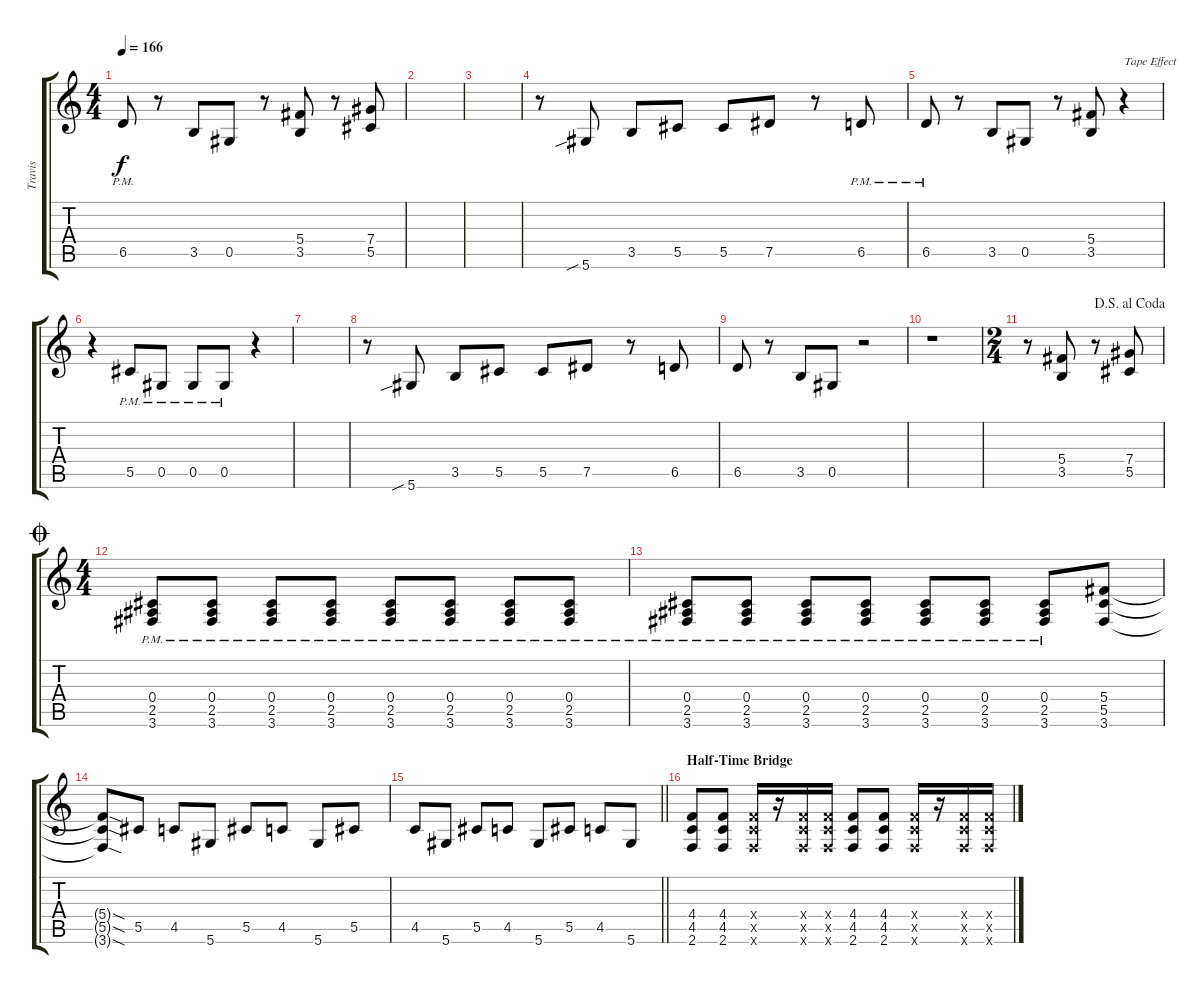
\track ("Travis" "Travis") {instrument distortionguitar}
\staff {score tabs}
\tuning (Eb4 Bb3 Gb3 Db3 Ab2 Eb2) {hide}
\ts (4 4)
\tempo 166
\clef g2
\ks c
6.5{pm}.8{dy f} r.8 3.5.8 0.5.8 r.8 (5.4 3.5).8 r.8 (7.4 5.5).8 |
|
|
r.8 5.6{sib}.8 3.5.8 5.5.8 5.5.8 7.5.8 r.8 6.5{pm}.8 |
6.5{pm}.8 r.8 3.5.8 0.5.8 r.8 (5.4 3.5).8 r.4{txt "Tape Effect"} |
r.4 5.5{pm}.8 0.5{pm}.8 0.5{pm}.8 0.5{pm}.8 r.4 |
|
r.8 5.6{sib}.8 3.5.8 5.5.8 5.5.8 7.5.8 r.8 6.5.8 |
6.5.8 r.8 3.5.8 0.5.8 r.2 |
r.1 |
\ts (2 4)
\jump dalsegnoalcoda
r.8 (5.4 3.5).8 r.8 (7.4 5.5).8 |
\ts (4 4)
\jump coda
(0.4{pm} 2.5{pm} 3.6{pm}).8 (0.4{pm} 2.5{pm} 3.6{pm}).8 (0.4{pm} 2.5{pm} 3.6{pm}).8 (0.4{pm} 2.5{pm} 3.6{pm}).8 (0.4{pm} 2.5{pm} 3.6{pm}).8 (0.4{pm} 2.5{pm} 3.6{pm}).8 (0.4{pm} 2.5{pm} 3.6{pm}).8 (0.4{pm} 2.5{pm} 3.6{pm}).8 |
(0.4{pm} 2.5{pm} 3.6{pm}).8 (0.4{pm} 2.5{pm} 3.6{pm}).8 (0.4{pm} 2.5{pm} 3.6{pm}).8 (0.4{pm} 2.5{pm} 3.6{pm}).8 (0.4{pm} 2.5{pm} 3.6{pm}).8 (0.4{pm} 2.5{pm} 3.6{pm}).8 (0.4{pm} 2.5{pm} 3.6{pm}).8 (5.4 5.5 3.6).8 |
(5.4{sod t} 5.5{sod t} 3.6{sod t}).8 5.5.8 4.5.8 5.6.8 5.5.8 4.5.8 5.6.8 5.5.8 |
\barLineRight lightlight
4.5.8 5.6.8 5.5.8 4.5.8 5.6.8 5.5.8 4.5.8 5.6.8 |
\section ("" "Half-Time Bridge")
(4.4 4.5 2.6).8 (4.4 4.5 2.6).8 (4.4{x} 4.5{x} 2.6{x}).16 r.16 (4.4{x} 4.5{x} 2.6{x}).16 (4.4{x} 4.5{x} 2.6{x}).16 (4.4 4.5 2.6).8 (4.4 4.5 2.6).8 (4.4{x} 4.5{x} 2.6{x}).16 r.16 (4.4{x} 4.5{x} 2.6{x}).16 (4.4{x} 4.5{x} 2.6{x}).16
